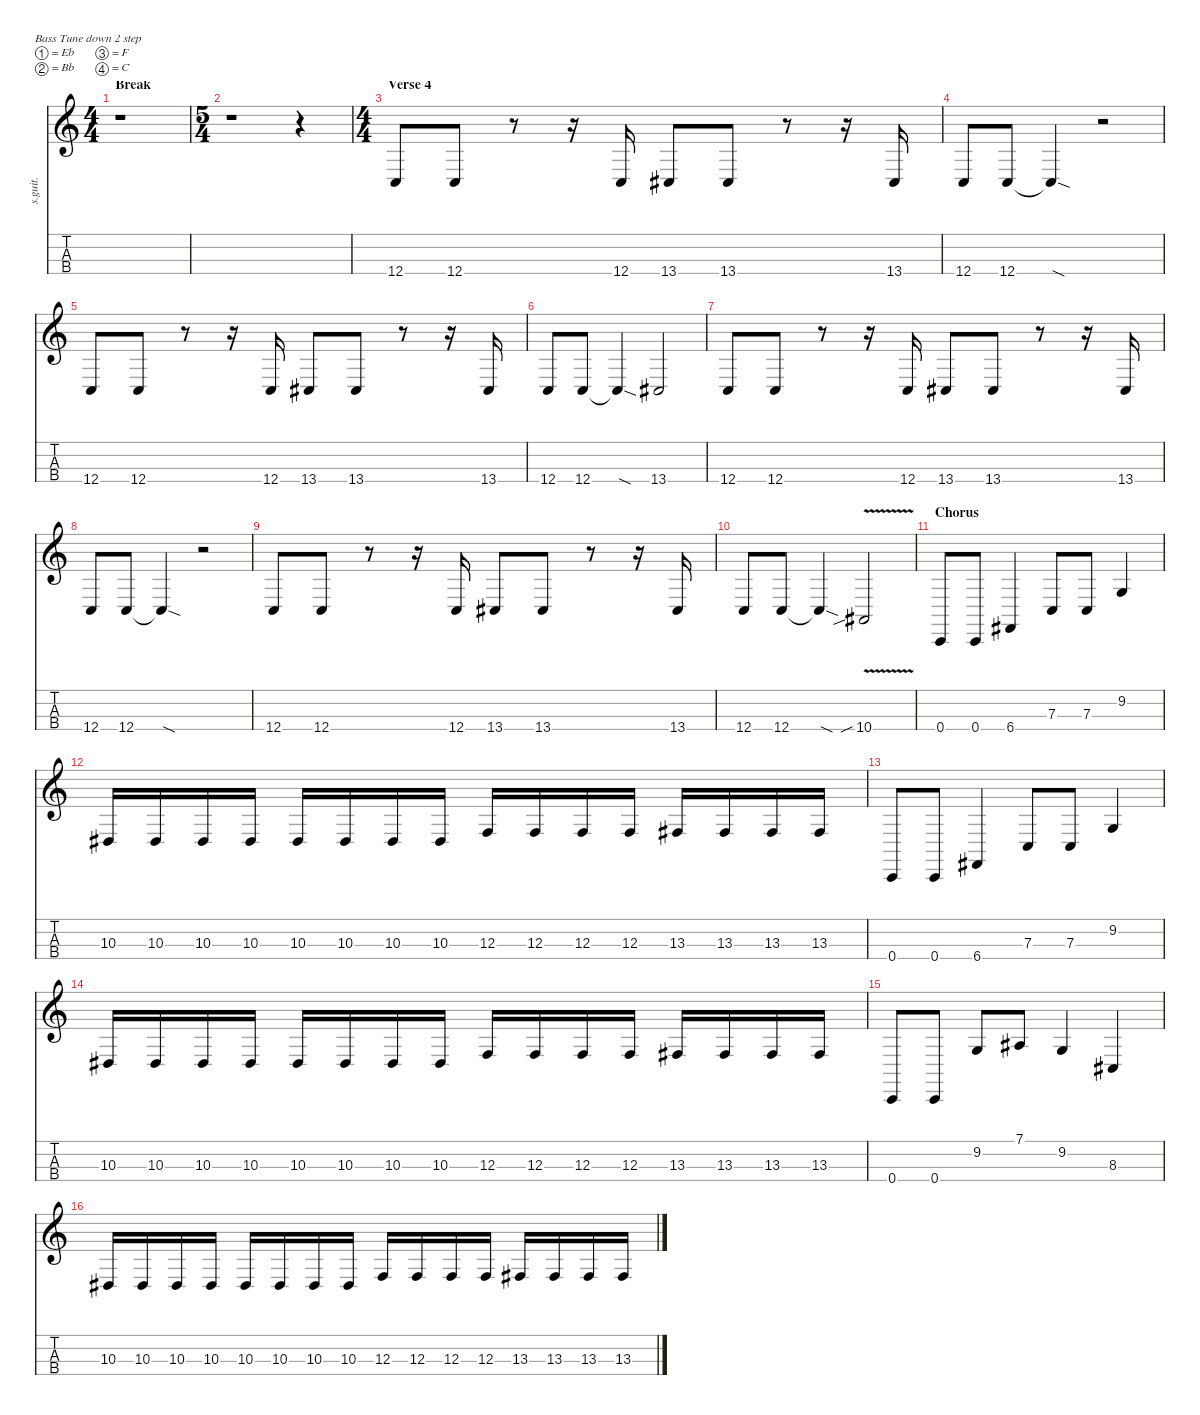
\defaultSystemsLayout 4
\hideDynamics
\bracketExtendMode nobrackets
\track ("Nick Oliveri" "s.guit.") {instrument electricbasspick}
\staff {score tabs}
\tuning (Eb2 Bb1 F1 C1)
\ts (4 4)
\section ("" "Break")
\tempo (105 hide)
\clef g2
\ks c
r.1{dy f} |
\ts (5 4)
\beaming (8 2 2 2 2)
r.1 r.4 |
\ts (4 4)
\beaming (8 2 2 2 2)
\section ("" "Verse 4")
12.4.8{lyrics (0 "") lyrics (1 "") lyrics (2 "") lyrics (3 "") lyrics (4 "")} 12.4.8{lyrics (0 "") lyrics (1 "") lyrics (2 "") lyrics (3 "") lyrics (4 "")} r.8 r.16 12.4.16{lyrics (0 "") lyrics (1 "") lyrics (2 "") lyrics (3 "") lyrics (4 "")} 13.4{acc #}.8{lyrics (0 "") lyrics (1 "") lyrics (2 "") lyrics (3 "") lyrics (4 "")} 13.4{acc #}.8{lyrics (0 "") lyrics (1 "") lyrics (2 "") lyrics (3 "") lyrics (4 "")} r.8 r.16 13.4{acc #}.16{lyrics (0 "") lyrics (1 "") lyrics (2 "") lyrics (3 "") lyrics (4 "")} |
12.4.8{lyrics (0 "") lyrics (1 "") lyrics (2 "") lyrics (3 "") lyrics (4 "")} 12.4.8{lyrics (0 "") lyrics (1 "") lyrics (2 "") lyrics (3 "") lyrics (4 "")} 12.4{sod t}.4{lyrics (0 "") lyrics (1 "") lyrics (2 "") lyrics (3 "") lyrics (4 "")} r.2 |
12.4.8{lyrics (0 "") lyrics (1 "") lyrics (2 "") lyrics (3 "") lyrics (4 "")} 12.4.8{lyrics (0 "") lyrics (1 "") lyrics (2 "") lyrics (3 "") lyrics (4 "")} r.8 r.16 12.4.16{lyrics (0 "") lyrics (1 "") lyrics (2 "") lyrics (3 "") lyrics (4 "")} 13.4{acc #}.8{lyrics (0 "") lyrics (1 "") lyrics (2 "") lyrics (3 "") lyrics (4 "")} 13.4{acc #}.8{lyrics (0 "") lyrics (1 "") lyrics (2 "") lyrics (3 "") lyrics (4 "")} r.8 r.16 13.4{acc #}.16{lyrics (0 "") lyrics (1 "") lyrics (2 "") lyrics (3 "") lyrics (4 "")} |
12.4.8{lyrics (0 "") lyrics (1 "") lyrics (2 "") lyrics (3 "") lyrics (4 "")} 12.4.8{lyrics (0 "") lyrics (1 "") lyrics (2 "") lyrics (3 "") lyrics (4 "")} 12.4{sod t}.4{lyrics (0 "") lyrics (1 "") lyrics (2 "") lyrics (3 "") lyrics (4 "")} 13.4{acc #}.2{lyrics (0 "") lyrics (1 "") lyrics (2 "") lyrics (3 "") lyrics (4 "")} |
12.4.8{lyrics (0 "") lyrics (1 "") lyrics (2 "") lyrics (3 "") lyrics (4 "")} 12.4.8{lyrics (0 "") lyrics (1 "") lyrics (2 "") lyrics (3 "") lyrics (4 "")} r.8 r.16 12.4.16{lyrics (0 "") lyrics (1 "") lyrics (2 "") lyrics (3 "") lyrics (4 "")} 13.4{acc #}.8{lyrics (0 "") lyrics (1 "") lyrics (2 "") lyrics (3 "") lyrics (4 "")} 13.4{acc #}.8{lyrics (0 "") lyrics (1 "") lyrics (2 "") lyrics (3 "") lyrics (4 "")} r.8 r.16 13.4{acc #}.16{lyrics (0 "") lyrics (1 "") lyrics (2 "") lyrics (3 "") lyrics (4 "")} |
12.4.8{lyrics (0 "") lyrics (1 "") lyrics (2 "") lyrics (3 "") lyrics (4 "")} 12.4.8{lyrics (0 "") lyrics (1 "") lyrics (2 "") lyrics (3 "") lyrics (4 "")} 12.4{sod t}.4{lyrics (0 "") lyrics (1 "") lyrics (2 "") lyrics (3 "") lyrics (4 "")} r.2 |
12.4.8{lyrics (0 "") lyrics (1 "") lyrics (2 "") lyrics (3 "") lyrics (4 "")} 12.4.8{lyrics (0 "") lyrics (1 "") lyrics (2 "") lyrics (3 "") lyrics (4 "")} r.8 r.16 12.4.16{lyrics (0 "") lyrics (1 "") lyrics (2 "") lyrics (3 "") lyrics (4 "")} 13.4{acc #}.8{lyrics (0 "") lyrics (1 "") lyrics (2 "") lyrics (3 "") lyrics (4 "")} 13.4{acc #}.8{lyrics (0 "") lyrics (1 "") lyrics (2 "") lyrics (3 "") lyrics (4 "")} r.8 r.16 13.4{acc #}.16{lyrics (0 "") lyrics (1 "") lyrics (2 "") lyrics (3 "") lyrics (4 "")} |
12.4.8{lyrics (0 "") lyrics (1 "") lyrics (2 "") lyrics (3 "") lyrics (4 "")} 12.4.8{lyrics (0 "") lyrics (1 "") lyrics (2 "") lyrics (3 "") lyrics (4 "")} 12.4{sod t}.4{lyrics (0 "") lyrics (1 "") lyrics (2 "") lyrics (3 "") lyrics (4 "")} 10.4{v sib acc #}.2{lyrics (0 "") lyrics (1 "") lyrics (2 "") lyrics (3 "") lyrics (4 "")} |
\section ("" "Chorus")
0.4.8{lyrics (0 "") lyrics (1 "") lyrics (2 "") lyrics (3 "") lyrics (4 "")} 0.4.8{lyrics (0 "") lyrics (1 "") lyrics (2 "") lyrics (3 "") lyrics (4 "")} 6.4{acc #}.4{lyrics (0 "") lyrics (1 "") lyrics (2 "") lyrics (3 "") lyrics (4 "")} 7.3.8{lyrics (0 "") lyrics (1 "") lyrics (2 "") lyrics (3 "") lyrics (4 "")} 7.3.8{lyrics (0 "") lyrics (1 "") lyrics (2 "") lyrics (3 "") lyrics (4 "")} 9.2.4{lyrics (0 "") lyrics (1 "") lyrics (2 "") lyrics (3 "") lyrics (4 "")} |
10.3{acc #}.16{lyrics (0 "") lyrics (1 "") lyrics (2 "") lyrics (3 "") lyrics (4 "")} 10.3{acc #}.16{lyrics (0 "") lyrics (1 "") lyrics (2 "") lyrics (3 "") lyrics (4 "")} 10.3{acc #}.16{lyrics (0 "") lyrics (1 "") lyrics (2 "") lyrics (3 "") lyrics (4 "")} 10.3{acc #}.16{lyrics (0 "") lyrics (1 "") lyrics (2 "") lyrics (3 "") lyrics (4 "")} 10.3{acc #}.16{lyrics (0 "") lyrics (1 "") lyrics (2 "") lyrics (3 "") lyrics (4 "")} 10.3{acc #}.16{lyrics (0 "") lyrics (1 "") lyrics (2 "") lyrics (3 "") lyrics (4 "")} 10.3{acc #}.16{lyrics (0 "") lyrics (1 "") lyrics (2 "") lyrics (3 "") lyrics (4 "")} 10.3{acc #}.16{lyrics (0 "") lyrics (1 "") lyrics (2 "") lyrics (3 "") lyrics (4 "")} 12.3.16{lyrics (0 "") lyrics (1 "") lyrics (2 "") lyrics (3 "") lyrics (4 "")} 12.3.16{lyrics (0 "") lyrics (1 "") lyrics (2 "") lyrics (3 "") lyrics (4 "")} 12.3.16{lyrics (0 "") lyrics (1 "") lyrics (2 "") lyrics (3 "") lyrics (4 "")} 12.3.16{lyrics (0 "") lyrics (1 "") lyrics (2 "") lyrics (3 "") lyrics (4 "")} 13.3{acc #}.16{lyrics (0 "") lyrics (1 "") lyrics (2 "") lyrics (3 "") lyrics (4 "")} 13.3{acc #}.16{lyrics (0 "") lyrics (1 "") lyrics (2 "") lyrics (3 "") lyrics (4 "")} 13.3{acc #}.16{lyrics (0 "") lyrics (1 "") lyrics (2 "") lyrics (3 "") lyrics (4 "")} 13.3{acc #}.16{lyrics (0 "") lyrics (1 "") lyrics (2 "") lyrics (3 "") lyrics (4 "")} |
0.4.8{lyrics (0 "") lyrics (1 "") lyrics (2 "") lyrics (3 "") lyrics (4 "")} 0.4.8{lyrics (0 "") lyrics (1 "") lyrics (2 "") lyrics (3 "") lyrics (4 "")} 6.4{acc #}.4{lyrics (0 "") lyrics (1 "") lyrics (2 "") lyrics (3 "") lyrics (4 "")} 7.3.8{lyrics (0 "") lyrics (1 "") lyrics (2 "") lyrics (3 "") lyrics (4 "")} 7.3.8{lyrics (0 "") lyrics (1 "") lyrics (2 "") lyrics (3 "") lyrics (4 "")} 9.2.4{lyrics (0 "") lyrics (1 "") lyrics (2 "") lyrics (3 "") lyrics (4 "")} |
10.3{acc #}.16{lyrics (0 "") lyrics (1 "") lyrics (2 "") lyrics (3 "") lyrics (4 "")} 10.3{acc #}.16{lyrics (0 "") lyrics (1 "") lyrics (2 "") lyrics (3 "") lyrics (4 "")} 10.3{acc #}.16{lyrics (0 "") lyrics (1 "") lyrics (2 "") lyrics (3 "") lyrics (4 "")} 10.3{acc #}.16{lyrics (0 "") lyrics (1 "") lyrics (2 "") lyrics (3 "") lyrics (4 "")} 10.3{acc #}.16{lyrics (0 "") lyrics (1 "") lyrics (2 "") lyrics (3 "") lyrics (4 "")} 10.3{acc #}.16{lyrics (0 "") lyrics (1 "") lyrics (2 "") lyrics (3 "") lyrics (4 "")} 10.3{acc #}.16{lyrics (0 "") lyrics (1 "") lyrics (2 "") lyrics (3 "") lyrics (4 "")} 10.3{acc #}.16{lyrics (0 "") lyrics (1 "") lyrics (2 "") lyrics (3 "") lyrics (4 "")} 12.3.16{lyrics (0 "") lyrics (1 "") lyrics (2 "") lyrics (3 "") lyrics (4 "")} 12.3.16{lyrics (0 "") lyrics (1 "") lyrics (2 "") lyrics (3 "") lyrics (4 "")} 12.3.16{lyrics (0 "") lyrics (1 "") lyrics (2 "") lyrics (3 "") lyrics (4 "")} 12.3.16{lyrics (0 "") lyrics (1 "") lyrics (2 "") lyrics (3 "") lyrics (4 "")} 13.3{acc #}.16{lyrics (0 "") lyrics (1 "") lyrics (2 "") lyrics (3 "") lyrics (4 "")} 13.3{acc #}.16{lyrics (0 "") lyrics (1 "") lyrics (2 "") lyrics (3 "") lyrics (4 "")} 13.3{acc #}.16{lyrics (0 "") lyrics (1 "") lyrics (2 "") lyrics (3 "") lyrics (4 "")} 13.3{acc #}.16{lyrics (0 "") lyrics (1 "") lyrics (2 "") lyrics (3 "") lyrics (4 "")} |
0.4.8{lyrics (0 "") lyrics (1 "") lyrics (2 "") lyrics (3 "") lyrics (4 "")} 0.4.8{lyrics (0 "") lyrics (1 "") lyrics (2 "") lyrics (3 "") lyrics (4 "")} 9.2.8{lyrics (0 "") lyrics (1 "") lyrics (2 "") lyrics (3 "") lyrics (4 "")} 7.1{acc #}.8{lyrics (0 "") lyrics (1 "") lyrics (2 "") lyrics (3 "") lyrics (4 "")} 9.2.4{lyrics (0 "") lyrics (1 "") lyrics (2 "") lyrics (3 "") lyrics (4 "")} 8.3{acc #}.4{lyrics (0 "") lyrics (1 "") lyrics (2 "") lyrics (3 "") lyrics (4 "")} |
10.3{acc #}.16{lyrics (0 "") lyrics (1 "") lyrics (2 "") lyrics (3 "") lyrics (4 "")} 10.3{acc #}.16{lyrics (0 "") lyrics (1 "") lyrics (2 "") lyrics (3 "") lyrics (4 "")} 10.3{acc #}.16{lyrics (0 "") lyrics (1 "") lyrics (2 "") lyrics (3 "") lyrics (4 "")} 10.3{acc #}.16{lyrics (0 "") lyrics (1 "") lyrics (2 "") lyrics (3 "") lyrics (4 "")} 10.3{acc #}.16{lyrics (0 "") lyrics (1 "") lyrics (2 "") lyrics (3 "") lyrics (4 "")} 10.3{acc #}.16{lyrics (0 "") lyrics (1 "") lyrics (2 "") lyrics (3 "") lyrics (4 "")} 10.3{acc #}.16{lyrics (0 "") lyrics (1 "") lyrics (2 "") lyrics (3 "") lyrics (4 "")} 10.3{acc #}.16{lyrics (0 "") lyrics (1 "") lyrics (2 "") lyrics (3 "") lyrics (4 "")} 12.3.16{lyrics (0 "") lyrics (1 "") lyrics (2 "") lyrics (3 "") lyrics (4 "")} 12.3.16{lyrics (0 "") lyrics (1 "") lyrics (2 "") lyrics (3 "") lyrics (4 "")} 12.3.16{lyrics (0 "") lyrics (1 "") lyrics (2 "") lyrics (3 "") lyrics (4 "")} 12.3.16{lyrics (0 "") lyrics (1 "") lyrics (2 "") lyrics (3 "") lyrics (4 "")} 13.3{acc #}.16{lyrics (0 "") lyrics (1 "") lyrics (2 "") lyrics (3 "") lyrics (4 "")} 13.3{acc #}.16{lyrics (0 "") lyrics (1 "") lyrics (2 "") lyrics (3 "") lyrics (4 "")} 13.3{acc #}.16{lyrics (0 "") lyrics (1 "") lyrics (2 "") lyrics (3 "") lyrics (4 "")} 13.3{acc #}.16{lyrics (0 "") lyrics (1 "") lyrics (2 "") lyrics (3 "") lyrics (4 "")}
